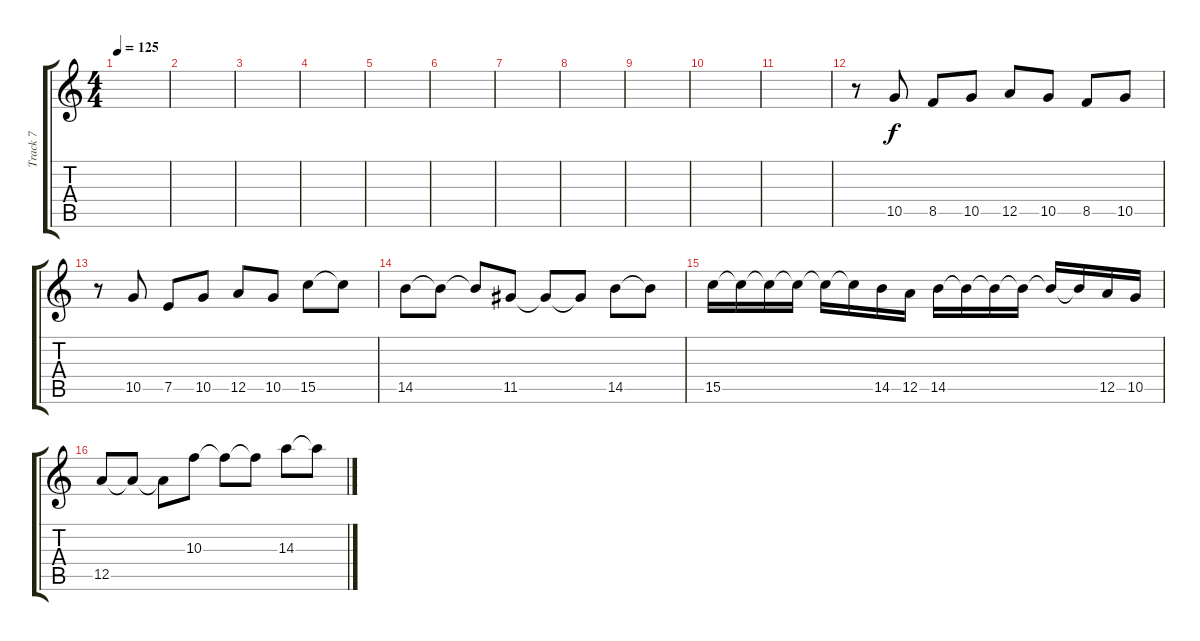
\track ("Track 7" "Track 7") {instrument overdrivenguitar}
\staff {score tabs}
\tuning (E4 B3 G3 D3 A2 E2) {hide}
\ts (4 4)
\tempo 125
\clef g2
\ks c
|
|
|
|
|
|
|
|
|
|
|
r.8 10.5.8 8.5.8 10.5.8 12.5.8 10.5.8 8.5.8 10.5.8 |
r.8 10.5.8 7.5.8 10.5.8 12.5.8 10.5.8 15.5.8 15.5{t}.8 |
14.5.8 14.5{t}.8 14.5{t}.8 11.5.8 11.5{t}.8 11.5{t}.8 14.5.8 14.5{t}.8 |
15.5.16 15.5{t}.16 15.5{t}.16 15.5{t}.16 15.5{t}.16 15.5{t}.16 14.5.16 12.5.16 14.5.16 14.5{t}.16 14.5{t}.16 14.5{t}.16 14.5{t}.16 14.5{t}.16 12.5.16 10.5.16 |
12.5.8 12.5{t}.8 12.5{t}.8 10.3.8 10.3{t}.8 10.3{t}.8 14.3.8 14.3{t}.8
